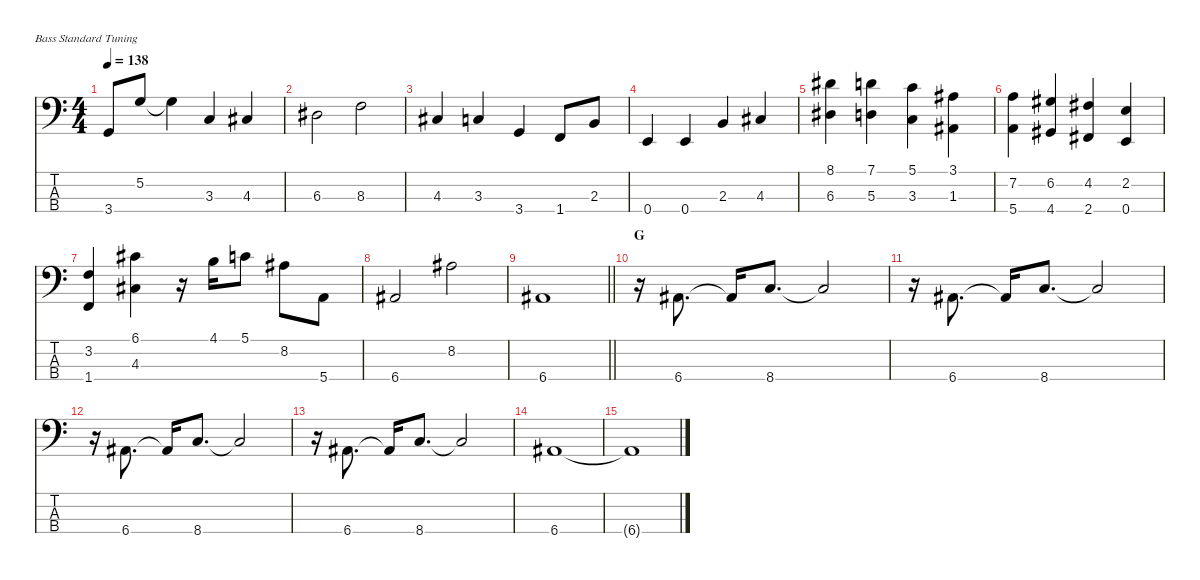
\defaultSystemsLayout 4
\hideDynamics
\bracketExtendMode nobrackets
\singleTrackTrackNamePolicy hidden
\multiTrackTrackNamePolicy hidden
\firstSystemTrackNameMode fullname
\firstSystemTrackNameOrientation horizontal
\otherSystemsTrackNameOrientation horizontal
\track ("Bass" "el.bs.") {instrument electricbassfinger}
\staff {score tabs}
\tuning (G2 D2 A1 E1)
\ts (4 4)
\tempo 138
\clef f4
\ks c
3.4.8{dy fff beam Up} 5.2.8{beam Up} 5.2{t}.4{dy f beam Down} 3.3.4{dy fff beam Up} 4.3{acc #}.4{beam Up} |
6.3{acc #}.2{beam Down} 8.3.2{beam Down} |
4.3{acc #}.4{beam Up} 3.3.4{beam Up} 3.4.4{beam Up} 1.4.8{beam Up} 2.3.8{beam Up} |
0.4.4{beam Up} 0.4.4{beam Up} 2.3.4{beam Up} 4.3{acc #}.4{beam Up} |
(8.1{acc #} 6.3{acc #}).4{beam Down} (7.1 5.3).4{beam Down} (5.1 3.3).4{beam Down} (3.1{acc #} 1.3{acc #}).4{beam Down} |
(7.2 5.4).4{beam Down} (6.2{acc #} 4.4{acc #}).4{beam Up} (4.2{acc #} 2.4{acc #}).4{beam Up} (2.2 0.4).4{beam Up} |
(3.2 1.4).4{beam Up} (6.1{acc #} 4.3{acc #}).4{beam Down} r.16{beam Down} 4.1.16{beam Down} 5.1.8{beam Down} 8.2{acc #}.8{beam Down} 5.4.8{beam Down} |
6.4{acc #}.2{beam Up} 8.2{acc #}.2{beam Down} |
\barLineRight lightlight
6.4{acc #}.1{beam Up} |
\section ("" "G")
r.16{beam Down} 6.4{acc #}.8{d beam Up} 6.4{t acc #}.16{dy f beam Up} 8.4.8{d dy fff beam Up} 8.4{t}.2{dy f beam Up} |
r.16{beam Down} 6.4{acc #}.8{d dy fff beam Up} 6.4{t acc #}.16{dy f beam Up} 8.4.8{d dy fff beam Up} 8.4{t}.2{dy f beam Up} |
r.16{beam Down} 6.4{acc #}.8{d dy fff beam Up} 6.4{t acc #}.16{dy f beam Up} 8.4.8{d dy fff beam Up} 8.4{t}.2{dy f beam Up} |
r.16{beam Down} 6.4{acc #}.8{d dy fff beam Up} 6.4{t acc #}.16{dy f beam Up} 8.4.8{d dy fff beam Up} 8.4{t}.2{dy f beam Up} |
6.4{acc #}.1{dy fff beam Up} |
6.4{t acc #}.1{dy f beam Up}
